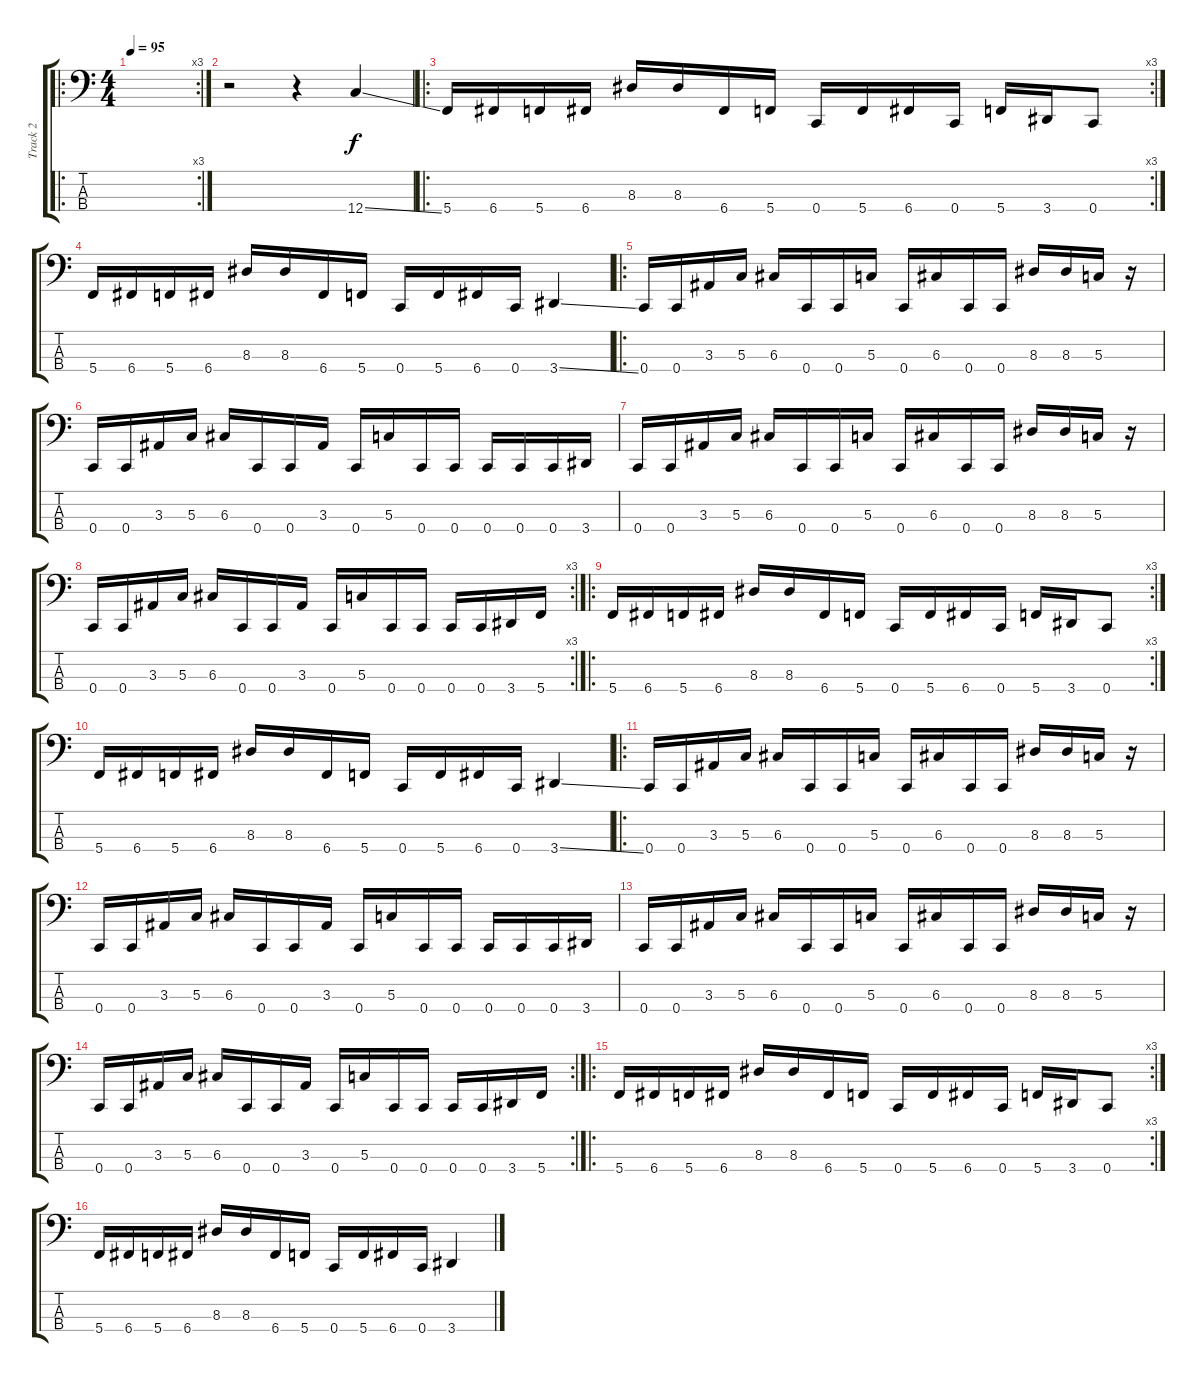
\track ("Track 2" "Track 2") {instrument slapbass1}
\staff {score tabs}
\tuning (F2 C2 G1 C1) {hide}
\ro
\rc 3
\ts (4 4)
\tempo 95
\clef f4
\ks c
|
r.2 r.4 12.4{ss}.4 |
\ro
\rc 3
5.4.16 6.4.16 5.4.16 6.4.16 8.3.16 8.3.16 6.4.16 5.4.16 0.4.16 5.4.16 6.4.16 0.4.16 5.4.16 3.4.16 0.4.8 |
5.4.16 6.4.16 5.4.16 6.4.16 8.3.16 8.3.16 6.4.16 5.4.16 0.4.16 5.4.16 6.4.16 0.4.16 3.4{ss}.4 |
\ro
0.4.16 0.4.16 3.3.16 5.3.16 6.3.16 0.4.16 0.4.16 5.3.16 0.4.16 6.3.16 0.4.16 0.4.16 8.3.16 8.3.16 5.3.16 r.16 |
0.4.16 0.4.16 3.3.16 5.3.16 6.3.16 0.4.16 0.4.16 3.3.16 0.4.16 5.3.16 0.4.16 0.4.16 0.4.16 0.4.16 0.4.16 3.4.16 |
0.4.16 0.4.16 3.3.16 5.3.16 6.3.16 0.4.16 0.4.16 5.3.16 0.4.16 6.3.16 0.4.16 0.4.16 8.3.16 8.3.16 5.3.16 r.16 |
\rc 3
0.4.16 0.4.16 3.3.16 5.3.16 6.3.16 0.4.16 0.4.16 3.3.16 0.4.16 5.3.16 0.4.16 0.4.16 0.4.16 0.4.16 3.4.16 5.4.16 |
\ro
\rc 3
5.4.16 6.4.16 5.4.16 6.4.16 8.3.16 8.3.16 6.4.16 5.4.16 0.4.16 5.4.16 6.4.16 0.4.16 5.4.16 3.4.16 0.4.8 |
5.4.16 6.4.16 5.4.16 6.4.16 8.3.16 8.3.16 6.4.16 5.4.16 0.4.16 5.4.16 6.4.16 0.4.16 3.4{ss}.4 |
\ro
0.4.16 0.4.16 3.3.16 5.3.16 6.3.16 0.4.16 0.4.16 5.3.16 0.4.16 6.3.16 0.4.16 0.4.16 8.3.16 8.3.16 5.3.16 r.16 |
0.4.16 0.4.16 3.3.16 5.3.16 6.3.16 0.4.16 0.4.16 3.3.16 0.4.16 5.3.16 0.4.16 0.4.16 0.4.16 0.4.16 0.4.16 3.4.16 |
0.4.16 0.4.16 3.3.16 5.3.16 6.3.16 0.4.16 0.4.16 5.3.16 0.4.16 6.3.16 0.4.16 0.4.16 8.3.16 8.3.16 5.3.16 r.16 |
\rc 2
0.4.16 0.4.16 3.3.16 5.3.16 6.3.16 0.4.16 0.4.16 3.3.16 0.4.16 5.3.16 0.4.16 0.4.16 0.4.16 0.4.16 3.4.16 5.4.16 |
\ro
\rc 3
5.4.16 6.4.16 5.4.16 6.4.16 8.3.16 8.3.16 6.4.16 5.4.16 0.4.16 5.4.16 6.4.16 0.4.16 5.4.16 3.4.16 0.4.8 |
5.4.16 6.4.16 5.4.16 6.4.16 8.3.16 8.3.16 6.4.16 5.4.16 0.4.16 5.4.16 6.4.16 0.4.16 3.4.4
